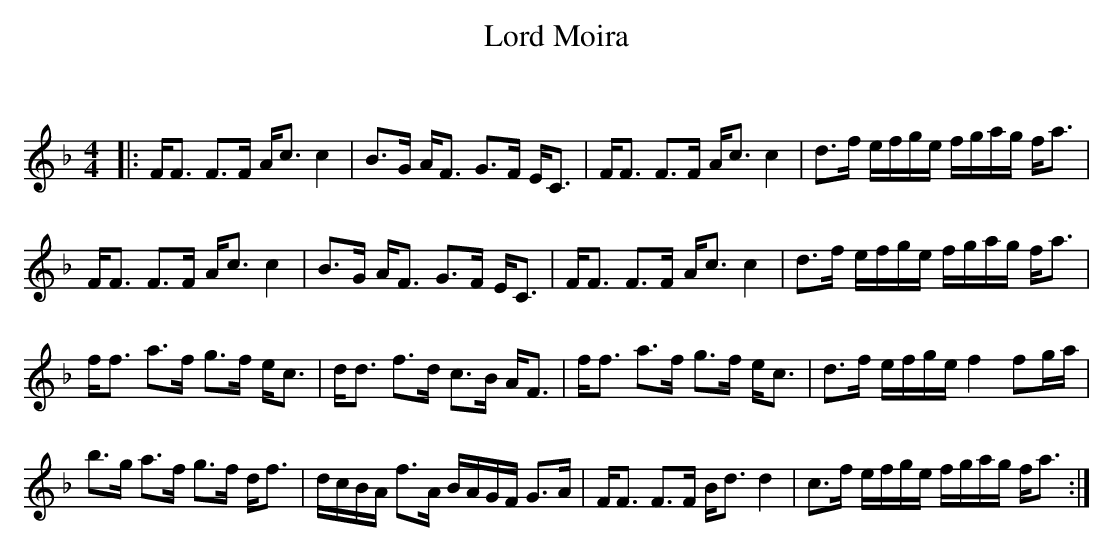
X:1
T: Lord Moira
C:
Q: 128
K:F
M:4/4
L:1/16
|:FF3 F3F Ac3 c4|B3G AF3 G3F EC3|FF3 F3F Ac3 c4|d3f efge fgag fa3|
FF3 F3F Ac3 c4|B3G AF3 G3F EC3|FF3 F3F Ac3 c4|d3f efge fgag fa3|
ff3 a3f g3f ec3|dd3 f3d c3B AF3|ff3 a3f g3f ec3|d3f efge f4 f2ga|
b3g a3f g3f df3|dcBA f3A BAGF G3A|FF3 F3F Bd3 d4|c3f efge fgag fa3:|
